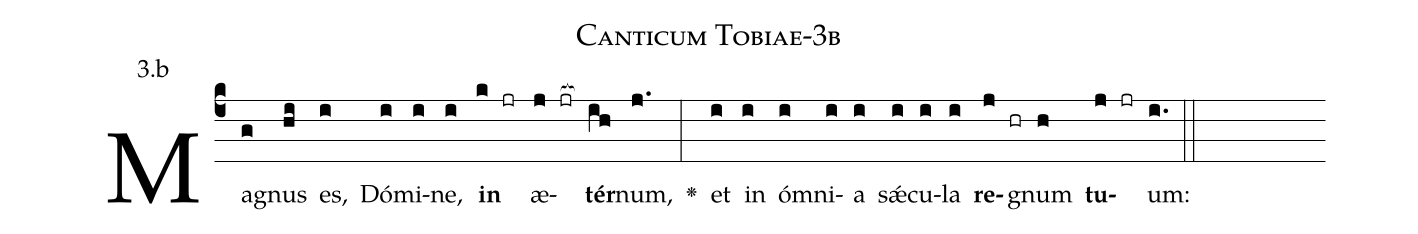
name: Canticum Tobiae-3b;
annotation: 3.b;
%%
(c4)Ma(g)gnus(hi) es,(i) Dó(i)mi(i)ne,(i) <b>in</b>(k jr) æ(j jr[ocb:1{])<b>tér</b>(ih[ocb:0}])num,(j.) <v>\greheightstar</v>(:) et(i) in(i) óm(i)ni(i)a(i) sǽ(i)cu(i)la(i) <b>re</b>(j hr)gnum(h) <b>tu</b>(j jr)um:(i.) (::)


%E(i) u(i) o(j) u(h) a(j) e.(i.) (::)
